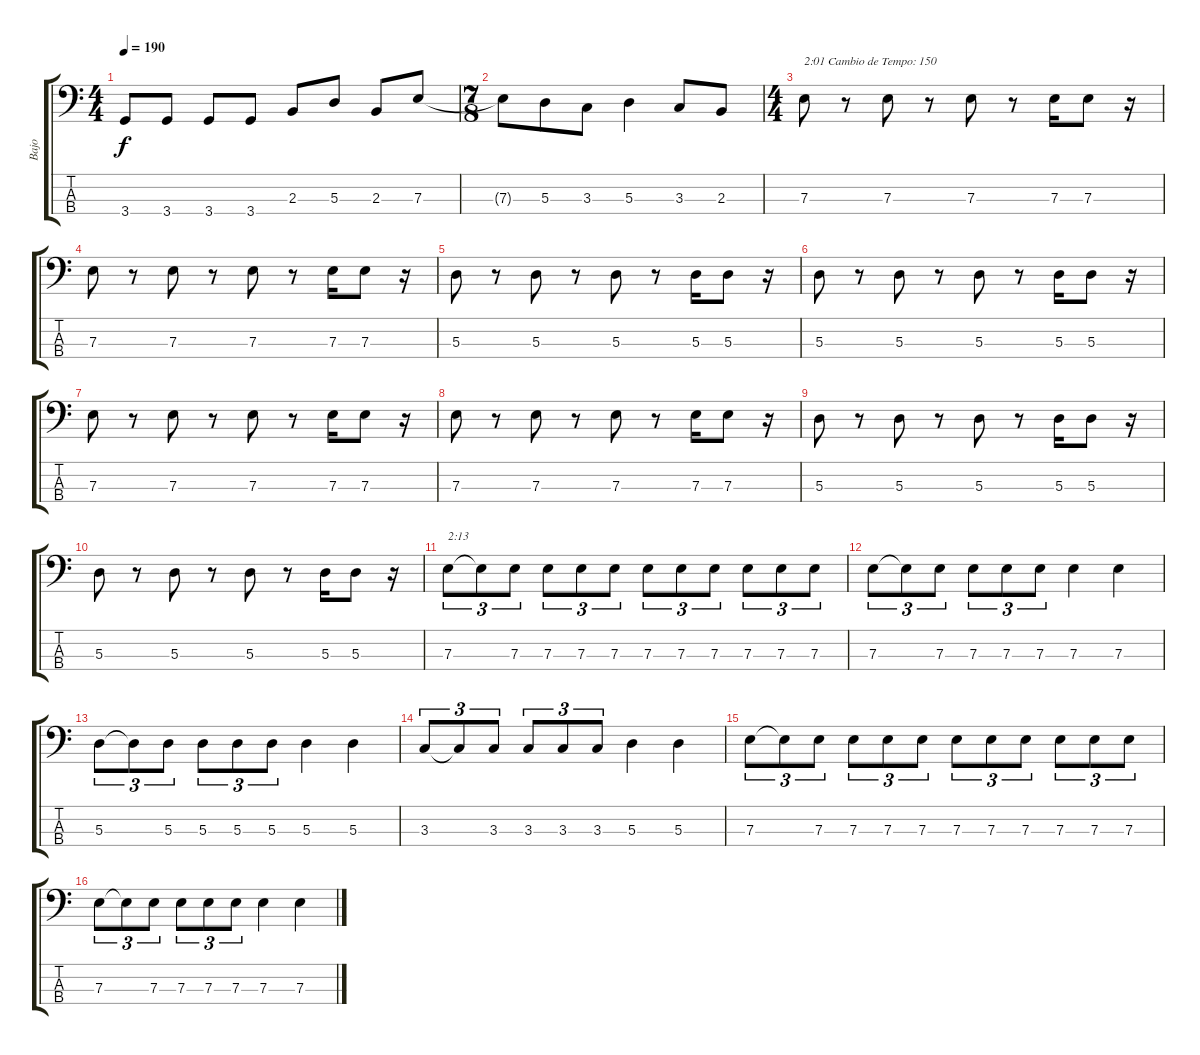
\track ("Bajo" "Bajo") {instrument electricbassfinger}
\staff {score tabs}
\tuning (G2 D2 A1 E1) {hide}
\ts (4 4)
\tempo 190
\clef f4
\ks c
3.4{t}.8{dy f} 3.4.8 3.4.8 3.4.8 2.3.8 5.3.8 2.3.8 7.3.8 |
\ts (7 8)
7.3{t}.8 5.3.8 3.3.8 5.3.4 3.3.8 2.3.8 |
\ts (4 4)
7.3.8{txt "2:01 Cambio de Tempo: 150"} r.8 7.3.8 r.8 7.3.8 r.8 7.3.16 7.3.8 r.16 |
7.3.8 r.8 7.3.8 r.8 7.3.8 r.8 7.3.16 7.3.8 r.16 |
5.3.8 r.8 5.3.8 r.8 5.3.8 r.8 5.3.16 5.3.8 r.16 |
5.3.8 r.8 5.3.8 r.8 5.3.8 r.8 5.3.16 5.3.8 r.16 |
7.3.8 r.8 7.3.8 r.8 7.3.8 r.8 7.3.16 7.3.8 r.16 |
7.3.8 r.8 7.3.8 r.8 7.3.8 r.8 7.3.16 7.3.8 r.16 |
5.3.8 r.8 5.3.8 r.8 5.3.8 r.8 5.3.16 5.3.8 r.16 |
5.3.8 r.8 5.3.8 r.8 5.3.8 r.8 5.3.16 5.3.8 r.16 |
7.3.8{tu (3 2) txt "2:13"} 7.3{t}.8{tu (3 2)} 7.3.8{tu (3 2)} 7.3.8{tu (3 2)} 7.3.8{tu (3 2)} 7.3.8{tu (3 2)} 7.3.8{tu (3 2)} 7.3.8{tu (3 2)} 7.3.8{tu (3 2)} 7.3.8{tu (3 2)} 7.3.8{tu (3 2)} 7.3.8{tu (3 2)} |
7.3.8{tu (3 2)} 7.3{t}.8{tu (3 2)} 7.3.8{tu (3 2)} 7.3.8{tu (3 2)} 7.3.8{tu (3 2)} 7.3.8{tu (3 2)} 7.3.4 7.3.4 |
5.3.8{tu (3 2)} 5.3{t}.8{tu (3 2)} 5.3.8{tu (3 2)} 5.3.8{tu (3 2)} 5.3.8{tu (3 2)} 5.3.8{tu (3 2)} 5.3.4 5.3.4 |
3.3.8{tu (3 2)} 3.3{t}.8{tu (3 2)} 3.3.8{tu (3 2)} 3.3.8{tu (3 2)} 3.3.8{tu (3 2)} 3.3.8{tu (3 2)} 5.3.4 5.3.4 |
7.3.8{tu (3 2)} 7.3{t}.8{tu (3 2)} 7.3.8{tu (3 2)} 7.3.8{tu (3 2)} 7.3.8{tu (3 2)} 7.3.8{tu (3 2)} 7.3.8{tu (3 2)} 7.3.8{tu (3 2)} 7.3.8{tu (3 2)} 7.3.8{tu (3 2)} 7.3.8{tu (3 2)} 7.3.8{tu (3 2)} |
7.3.8{tu (3 2)} 7.3{t}.8{tu (3 2)} 7.3.8{tu (3 2)} 7.3.8{tu (3 2)} 7.3.8{tu (3 2)} 7.3.8{tu (3 2)} 7.3.4 7.3.4
